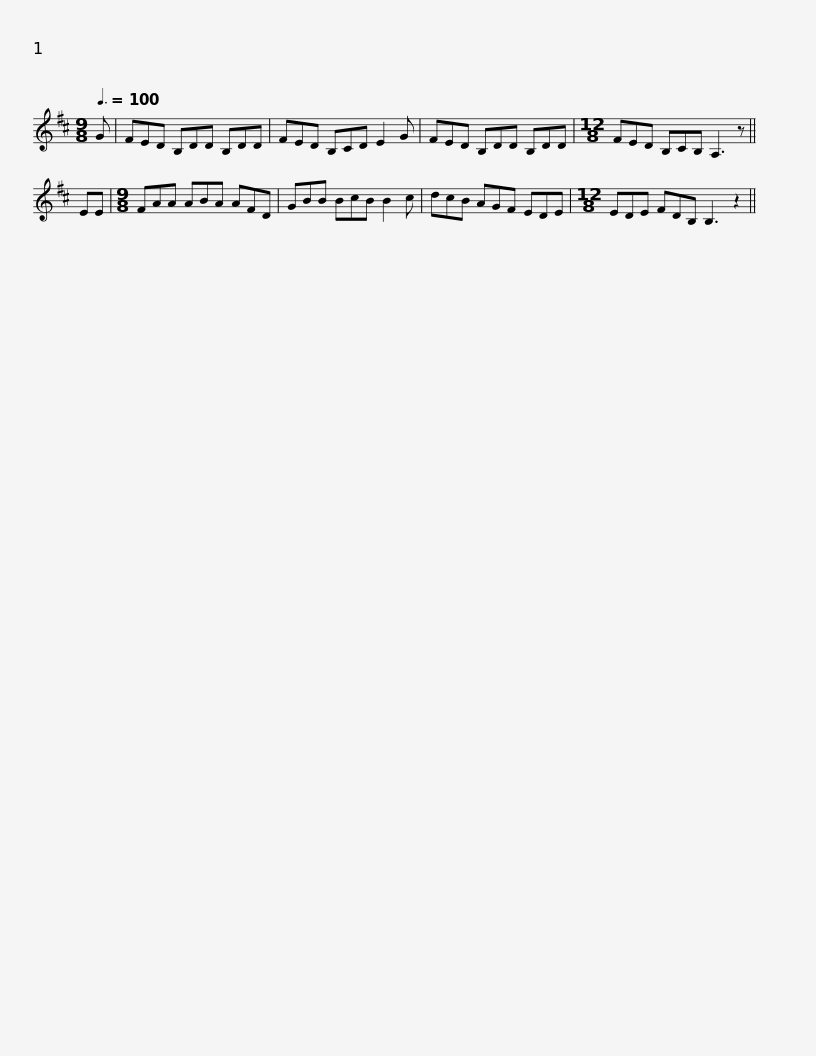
X:1
L:1/8
Q:3/8=100
M:9/8
I:linebreak $
K:D
V:1 treble
V:1
 G | FED B,DD B,DD | FED B,CD E2 G | FED B,DD B,DD |[M:12/8] FED B,CB, A,3 z ||$ %5
 EE |[M:9/8] FAA ABA AFD | GBB BcB B2 c | dcB AGF EDE |[M:12/8] EDE FDB, B,3 z2 || %10
